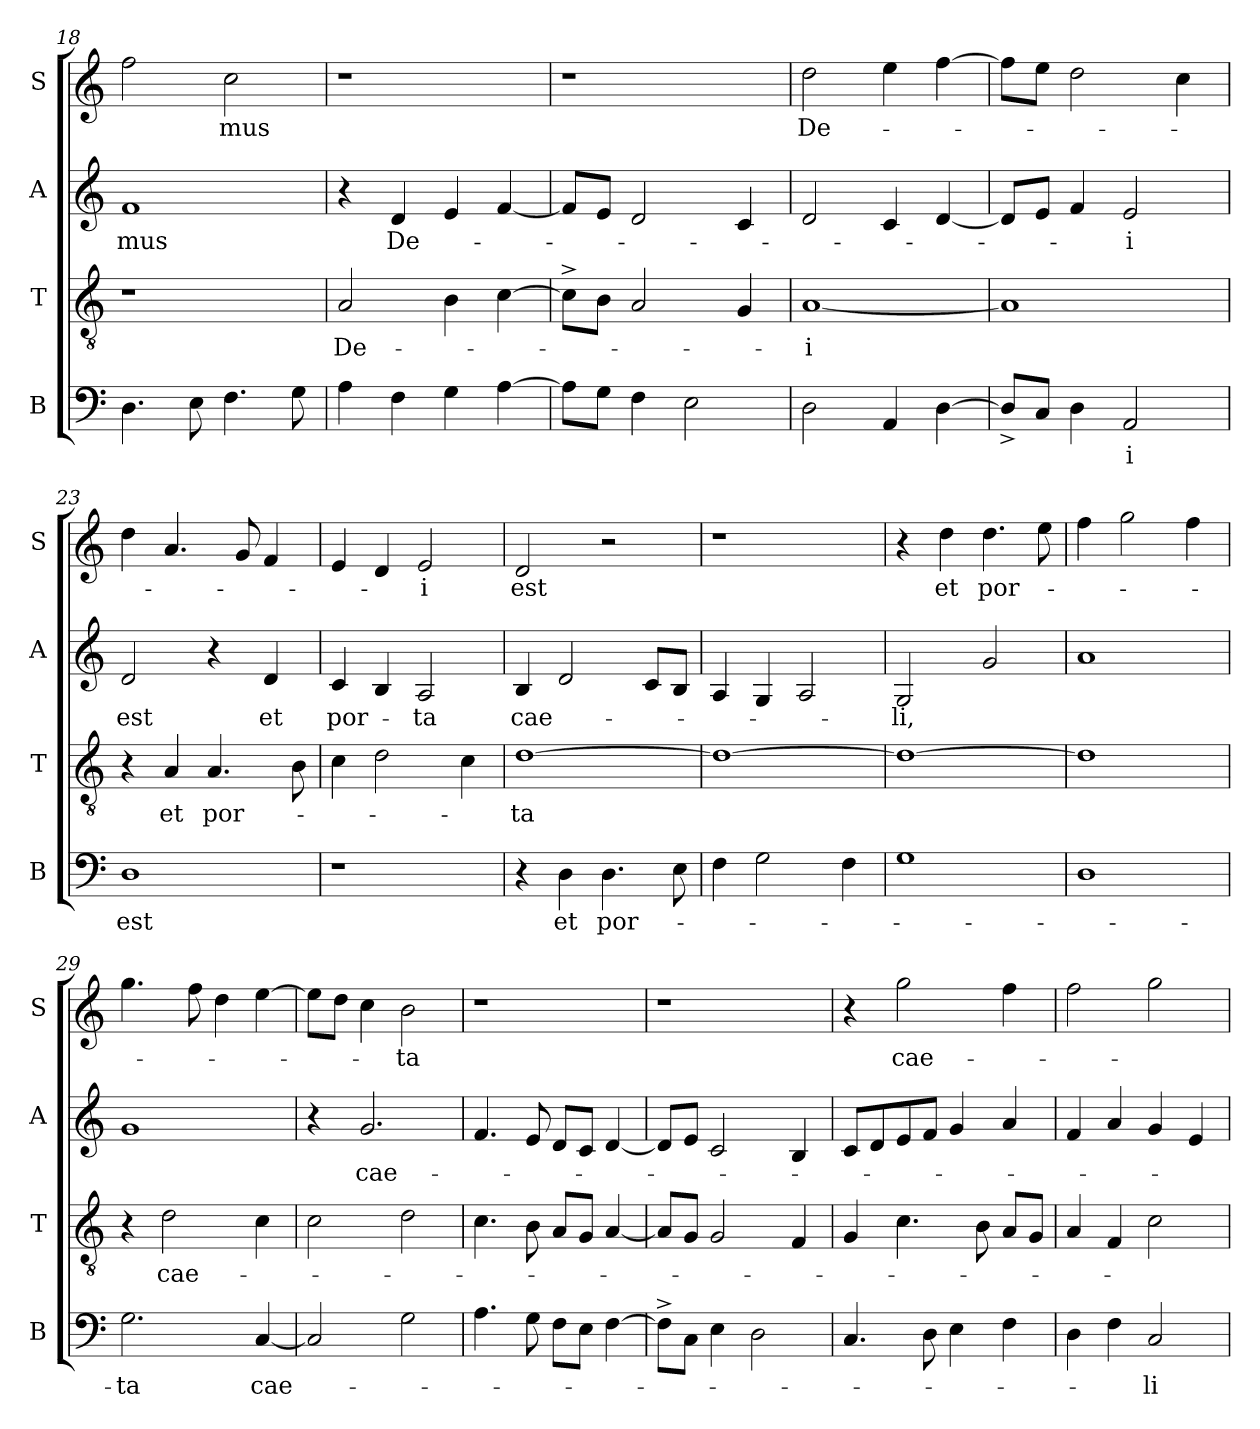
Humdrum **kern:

**kern	**text	**kern	**text	**kern	**text	**kern	**text
*part4	*part4	*part3	*part3	*part2	*part2	*part1	*part1
*staff4	*staff4	*staff3	*staff3	*staff2	*staff2	*staff1	*staff1
*I"B	*	*I"T	*	*I"A	*	*I"S	*
*I'B	*	*I'T	*	*I'A	*	*I'S	*
*clefF4	*	*clefGv2	*	*clefG2	*	*clefG2	*
*k[]	*	*k[]	*	*k[]	*	*k[]	*
*C:	*	*C:	*	*C:	*	*C:	*
=18	=18	=18	=18	=18	=18	=18	=18
!	!	!	!	!	!LO:LY:b	!	!
4.D\	.	1r	.	1f	-mus	2ff\	.
8E\	.	.	.	.	.	.	.
!	!	!	!	!	!	!	!LO:LY:b
4.F\	.	.	.	.	.	2cc\	-mus
8G\	.	.	.	.	.	.	.
=19	=19	=19	=19	=19	=19	=19	=19
!	!	!	!LO:LY:b	!	!	!	!
4A\	.	2A/	De-	4r	.	1r	.
!	!	!	!	!	!LO:LY:b	!	!
4F\	.	.	.	4d/	De-	.	.
4G\	.	4B\	.	4e/	.	.	.
[<4A\	.	[<4c\	.	[<4f/	.	.	.
!!LO:LB:g=z
=20	=20	=20	=20	=20	=20	=20	=20
8A\L]	.	8c^>\L]	.	8f/L]	.	1r	.
8G\J	.	8B\J	.	8e/J	.	.	.
4F\	.	2A/	.	2d/	.	.	.
2E\	.	.	.	.	.	.	.
.	.	4G/	.	4c/	.	.	.
=21	=21	=21	=21	=21	=21	=21	=21
!	!	!	!LO:LY:b:rj	!	!	!	!LO:LY:b
2D\	.	[<1A	-i	2d/	.	2dd\	De-
4AA/	.	.	.	4c/	.	4ee\	.
[>4D\	.	.	.	[<4d/	.	[>4ff\	.
=22	=22	=22	=22	=22	=22	=22	=22
8D^</L]	.	1A]	.	8d/L]	.	8ff\L]	.
8C/J	.	.	.	8e/J	.	8ee\J	.
4D\	.	.	.	4f/	.	2dd\	.
!	!LO:LY:b	!	!	!	!LO:LY:b	!	!
2AA/	-i	.	.	2e/	-i	.	.
.	.	.	.	.	.	4cc\	.
=23	=23	=23	=23	=23	=23	=23	=23
!	!LO:LY:b	!	!	!	!LO:LY:b	!	!
1D	est	4r	.	2d/	est	4dd\	.
!	!	!	!LO:LY:b	!	!	!	!
.	.	4A/	et	.	.	4.a/	.
!	!	!	!LO:LY:b	!	!	!	!
.	.	4.A/	por-	4r	.	.	.
.	.	.	.	.	.	8g/	.
!	!	!	!	!	!LO:LY:b	!	!
.	.	.	.	4d/	et	4f/	.
.	.	8B\	.	.	.	.	.
=24	=24	=24	=24	=24	=24	=24	=24
!	!	!	!	!	!LO:LY:b	!	!
1r	.	4c\	.	4c/	por-	4e/	.
.	.	2d\	.	4B/	.	4d/	.
!	!	!	!	!	!LO:LY:b	!	!LO:LY:b
.	.	.	.	2A/	-ta	2e/	-i
.	.	4c\	.	.	.	.	.
=25	=25	=25	=25	=25	=25	=25	=25
!	!	!	!LO:LY:b	!	!LO:LY:b	!	!LO:LY:b
4r	.	[<1d	-ta	4B/	cae-	2d/	est
!	!LO:LY:b	!	!	!	!	!	!
4D\	et	.	.	2d/	.	.	.
!	!LO:LY:b	!	!	!	!	!	!
4.D\	por-	.	.	.	.	2r	.
.	.	.	.	8c/L	.	.	.
8E\	.	.	.	8B/J	.	.	.
!!LO:PB:g=z
=26	=26	=26	=26	=26	=26	=26	=26
4F\	.	1d_	.	4A/	.	1r	.
2G\	.	.	.	4G/	.	.	.
.	.	.	.	2A/	.	.	.
4F\	.	.	.	.	.	.	.
=27	=27	=27	=27	=27	=27	=27	=27
!	!	!	!	!	!LO:LY:b	!	!
1G	.	1d_	.	2G/	-li,	4r	.
!	!	!	!	!	!	!	!LO:LY:b
.	.	.	.	.	.	4dd\	et
!	!	!	!	!	!	!	!LO:LY:b
.	.	.	.	2g/	.	4.dd\	por-
.	.	.	.	.	.	8ee\	.
=28	=28	=28	=28	=28	=28	=28	=28
1D	.	1d]	.	1a	.	4ff\	.
.	.	.	.	.	.	2gg\	.
.	.	.	.	.	.	4ff\	.
=29	=29	=29	=29	=29	=29	=29	=29
!	!LO:LY:b	!	!	!	!	!	!
2.G\	-ta	4r	.	1g	.	4.gg\	.
!	!	!	!LO:LY:b	!	!	!	!
.	.	2d\	cae-	.	.	.	.
.	.	.	.	.	.	8ff\	.
.	.	.	.	.	.	4dd\	.
!	!LO:LY:b	!	!	!	!	!	!
[<4C/	cae-	4c\	.	.	.	[>4ee\	.
=30	=30	=30	=30	=30	=30	=30	=30
2C/]	.	2c\	.	4r	.	8ee\L]	.
.	.	.	.	.	.	8dd\J	.
!	!	!	!	!	!LO:LY:b	!	!
.	.	.	.	2.g/	cae-	4cc\	.
!	!	!	!	!	!	!	!LO:LY:b
2G\	.	2d\	.	.	.	2b\	-ta
=31	=31	=31	=31	=31	=31	=31	=31
4.A\	.	4.c\	.	4.f/	.	1r	.
8G\	.	8B\	.	8e/	.	.	.
8F\L	.	8A/L	.	8d/L	.	.	.
8E\J	.	8G/J	.	8c/J	.	.	.
[>4F\	.	[>4A/	.	[>4d/	.	.	.
!!LO:LB:g=z
=32	=32	=32	=32	=32	=32	=32	=32
8F^>\L]	.	8A/L]	.	8d/L]	.	1r	.
8C\J	.	8G/J	.	8e/J	.	.	.
4E\	.	2G/	.	2c/	.	.	.
2D\	.	.	.	.	.	.	.
.	.	4F/	.	4B/	.	.	.
=33	=33	=33	=33	=33	=33	=33	=33
4.C/	.	4G/	.	8c/L	.	4r	.
.	.	.	.	8d/	.	.	.
!	!	!	!	!	!	!	!LO:LY:b
.	.	4.c\	.	8e/	.	2gg\	cae-
8D\	.	.	.	8f/J	.	.	.
4E\	.	.	.	4g/	.	.	.
.	.	8B\	.	.	.	.	.
4F\	.	8A/L	.	4a/	.	4ff\	.
.	.	8G/J	.	.	.	.	.
=34	=34	=34	=34	=34	=34	=34	=34
4D\	.	4A/	.	4f/	.	2ff\	.
4F\	.	4F/	.	4a/	.	.	.
!	!LO:LY:b	!	!	!	!	!	!
2C/	-li	2c\	.	4g/	.	2gg\	.
.	.	.	.	4e/	.	.	.
=	=	=	=	=	=	=	=
*-	*-	*-	*-	*-	*-	*-	*-
